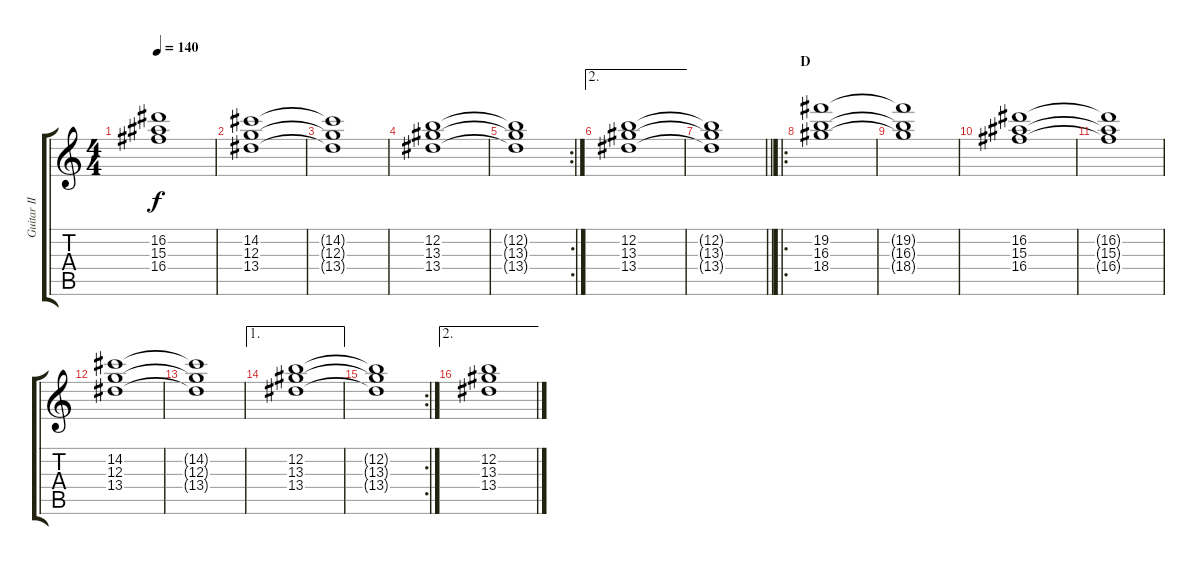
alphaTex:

\track ("Guitar II" "Guitar II") {instrument electricguitarclean}
\staff {score tabs}
\tuning (E4 B3 G3 D3 A2 E2) {hide}
\ts (4 4)
\tempo 140
\clef g2
\ks c
(16.2{t} 15.3{t} 16.4{t}).1{dy f} |
(14.2 12.3 13.4).1 |
(14.2{t} 12.3{t} 13.4{t}).1 |
(12.2 13.3 13.4).1 |
\rc 2
(12.2{t} 13.3{t} 13.4{t}).1 |
\ae 2
(12.2 13.3 13.4).1 |
\barLineRight lightlight
(12.2{t} 13.3{t} 13.4{t}).1 |
\ro
\section ("" "D")
(19.2 16.3 18.4).1 |
(19.2{t} 16.3{t} 18.4{t}).1 |
(16.2 15.3 16.4).1 |
(16.2{t} 15.3{t} 16.4{t}).1 |
(14.2 12.3 13.4).1 |
(14.2{t} 12.3{t} 13.4{t}).1 |
\ae 1
(12.2 13.3 13.4).1 |
\rc 2
(12.2{t} 13.3{t} 13.4{t}).1 |
\ae 2
(12.2 13.3 13.4).1
